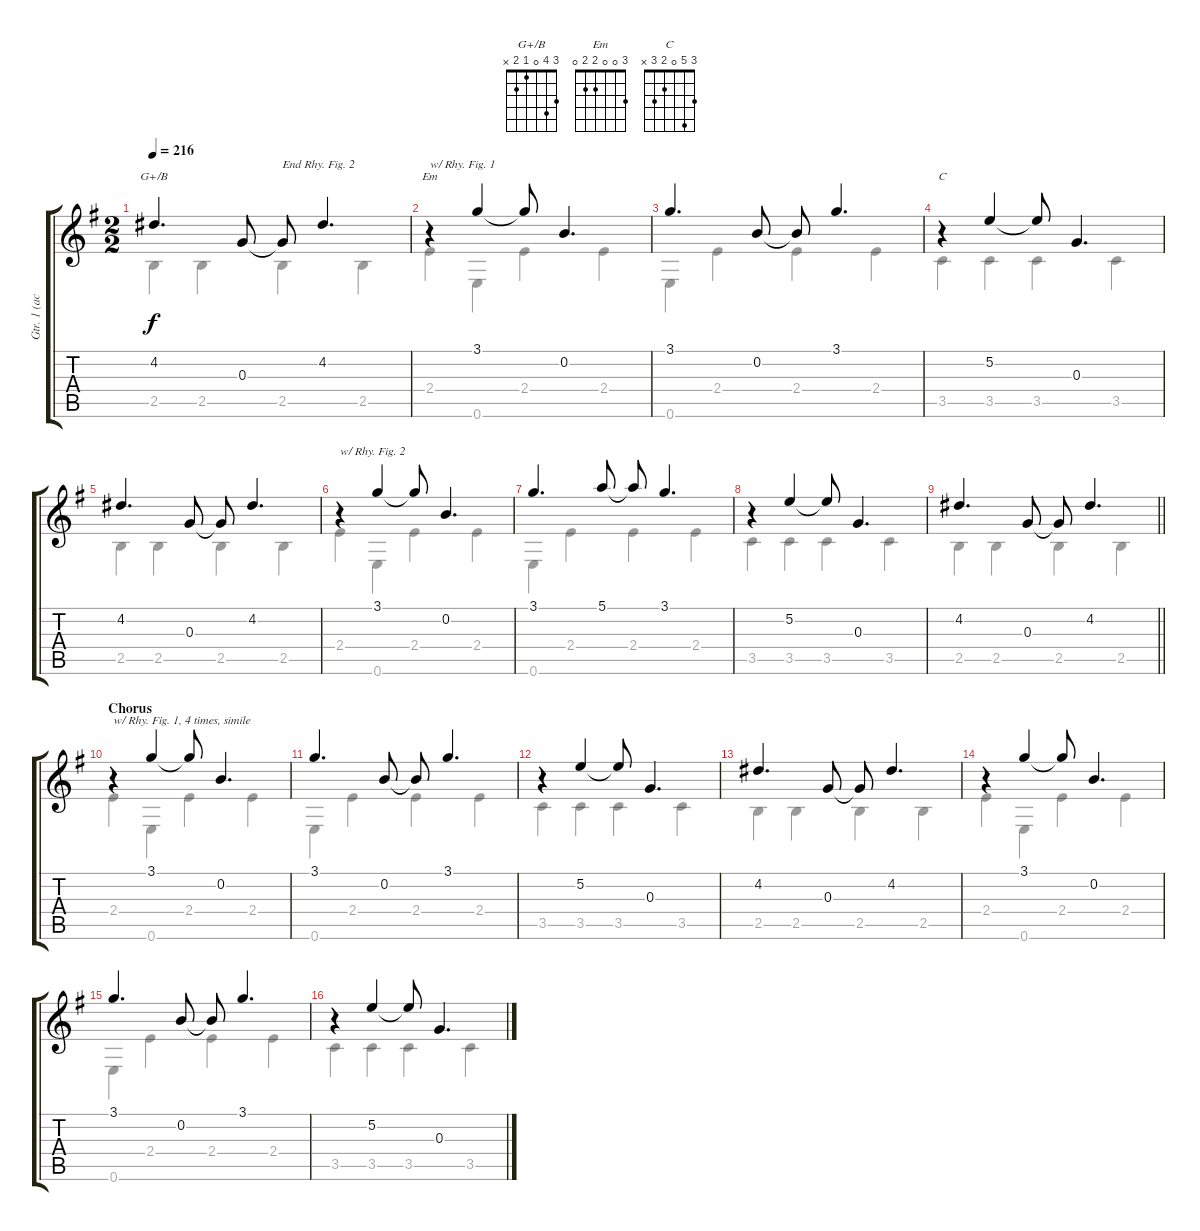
\track ("Gtr. 1 (acous.)" "Gtr. 1 (ac") {instrument acousticguitarsteel}
\staff {score tabs}
\tuning (E4 B3 G3 D3 A2 E2) {hide}
\chord ("G+/B" 3 4 0 1 2 x)
\chord ("Em" 3 0 0 2 2 0)
\chord ("C" 3 5 0 2 3 x)
\voice
\ts (2 2)
\tempo 216
\clef g2
\ks eminor
4.2.4{d ch "G+/B" dy f} 0.3.8 0.3{t}.8{txt "End Rhy. Fig. 2"} 4.2.4{d} |
r.4{ch "Em" txt "w/ Rhy. Fig. 1"} 3.1.4 3.1{t}.8 0.2.4{d} |
3.1.4{d} 0.2.8 0.2{t}.8 3.1.4{d} |
r.4{ch "C"} 5.2.4 5.2{t}.8 0.3.4{d} |
4.2.4{d} 0.3.8 0.3{t}.8 4.2.4{d} |
r.4{txt "w/ Rhy. Fig. 2"} 3.1.4 3.1{t}.8 0.2.4{d} |
3.1.4{d} 5.1.8 5.1{t}.8 3.1.4{d} |
r.4 5.2.4 5.2{t}.8 0.3.4{d} |
\barLineRight lightlight
4.2.4{d} 0.3.8 0.3{t}.8 4.2.4{d} |
\section ("" "Chorus")
r.4{txt "w/ Rhy. Fig. 1, 4 times, simile"} 3.1.4 3.1{t}.8 0.2.4{d} |
3.1.4{d} 0.2.8 0.2{t}.8 3.1.4{d} |
r.4 5.2.4 5.2{t}.8 0.3.4{d} |
4.2.4{d} 0.3.8 0.3{t}.8 4.2.4{d} |
r.4 3.1.4 3.1{t}.8 0.2.4{d} |
3.1.4{d} 0.2.8 0.2{t}.8 3.1.4{d} |
r.4 5.2.4 5.2{t}.8 0.3.4{d}
\voice
\clef g2
\ottava regular
\simile none
\ks eminor
2.5.4{dy f} 2.5.4 2.5.4 2.5.4 |
2.4.4 0.6.4 2.4.4 2.4.4 |
0.6.4 2.4.4 2.4.4 2.4.4 |
3.5.4 3.5.4 3.5.4 3.5.4 |
2.5.4 2.5.4 2.5.4 2.5.4 |
2.4.4 0.6.4 2.4.4 2.4.4 |
0.6.4 2.4.4 2.4.4 2.4.4 |
3.5.4 3.5.4 3.5.4 3.5.4 |
\barLineRight lightlight
2.5.4 2.5.4 2.5.4 2.5.4 |
2.4.4 0.6.4 2.4.4 2.4.4 |
0.6.4 2.4.4 2.4.4 2.4.4 |
3.5.4 3.5.4 3.5.4 3.5.4 |
2.5.4 2.5.4 2.5.4 2.5.4 |
2.4.4 0.6.4 2.4.4 2.4.4 |
0.6.4 2.4.4 2.4.4 2.4.4 |
3.5.4 3.5.4 3.5.4 3.5.4
